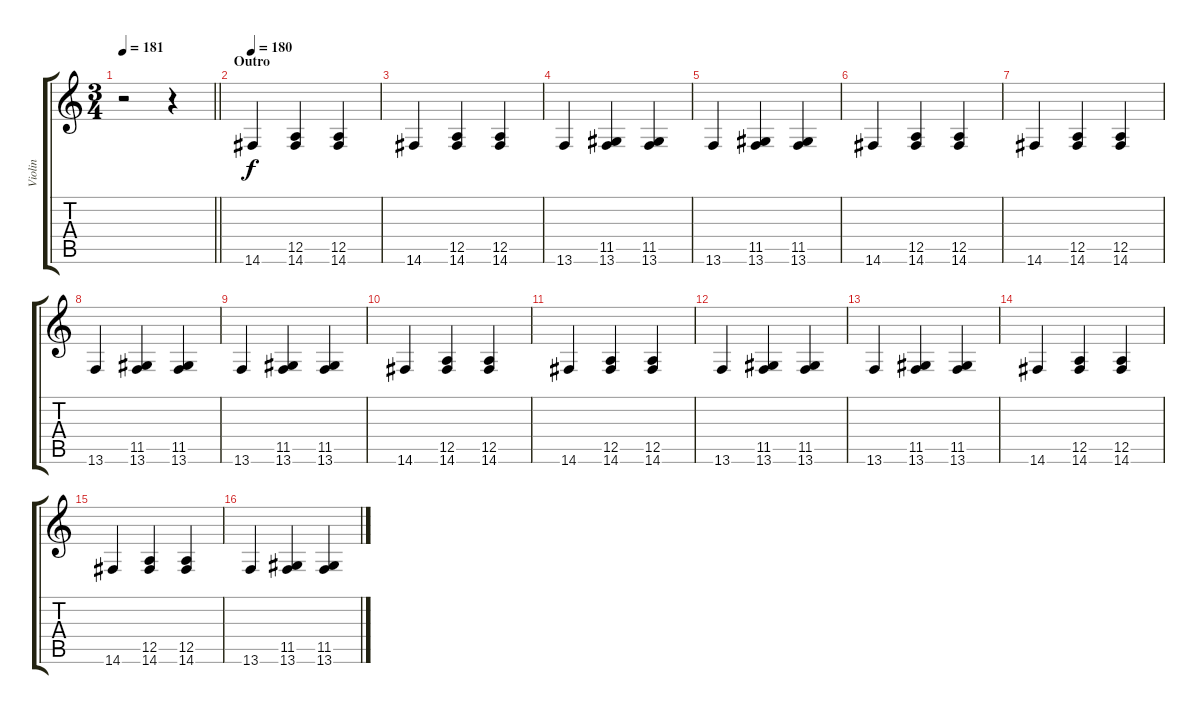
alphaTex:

\track ("Violin" "Violin") {instrument violin}
\staff {score tabs}
\tuning (E4 B3 G3 D3 A2 E2) {hide}
\ts (3 4)
\tempo 181
\clef g2
\barLineRight lightlight
\ks c
r.2{dy f} r.4 |
\section ("" "Outro")
\tempo 180
14.6.4 (12.5 14.6).4 (12.5 14.6).4 |
14.6.4 (12.5 14.6).4 (12.5 14.6).4 |
13.6.4 (11.5 13.6).4 (11.5 13.6).4 |
13.6.4 (11.5 13.6).4 (11.5 13.6).4 |
14.6.4 (12.5 14.6).4 (12.5 14.6).4 |
14.6.4 (12.5 14.6).4 (12.5 14.6).4 |
13.6.4 (11.5 13.6).4 (11.5 13.6).4 |
13.6.4 (11.5 13.6).4 (11.5 13.6).4 |
14.6.4 (12.5 14.6).4 (12.5 14.6).4 |
14.6.4 (12.5 14.6).4 (12.5 14.6).4 |
13.6.4 (11.5 13.6).4 (11.5 13.6).4 |
13.6.4 (11.5 13.6).4 (11.5 13.6).4 |
14.6.4 (12.5 14.6).4 (12.5 14.6).4 |
14.6.4 (12.5 14.6).4 (12.5 14.6).4 |
13.6.4 (11.5 13.6).4 (11.5 13.6).4
